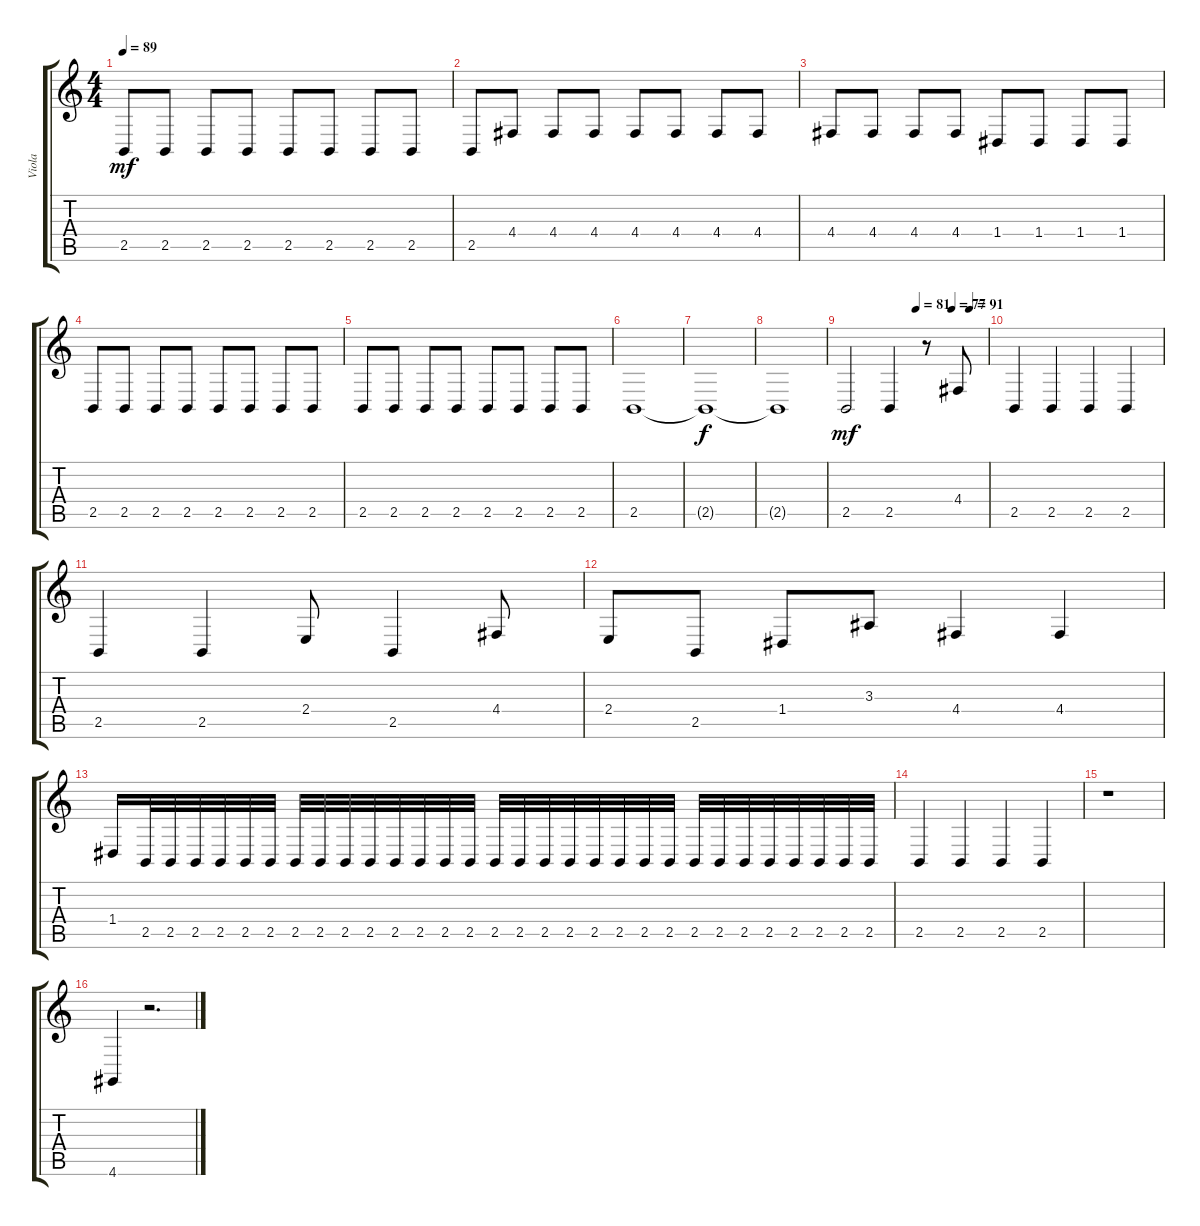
\track ("Viola" "Viola") {instrument viola}
\staff {score tabs}
\tuning (E4 B3 G3 D3 A2 E2) {hide}
\ts (4 4)
\tempo 89
\clef g2
\ks c
2.5.8{dy mf} 2.5.8 2.5.8 2.5.8 2.5.8 2.5.8 2.5.8 2.5.8 |
2.5.8 4.4.8{instrument violin} 4.4.8 4.4.8 4.4.8 4.4.8 4.4.8 4.4.8 |
4.4.8 4.4.8 4.4.8 4.4.8 1.4.8 1.4.8 1.4.8 1.4.8 |
2.5.8{instrument viola} 2.5.8 2.5.8 2.5.8 2.5.8 2.5.8 2.5.8 2.5.8 |
2.5.8 2.5.8 2.5.8 2.5.8 2.5.8 2.5.8 2.5.8 2.5.8 |
2.5.1 |
2.5{t}.1{dy f} |
2.5{t}.1 |
\tempo (81 0.5)
\tempo (77 0.75)
\tempo (91 0.875)
2.5.2{dy mf} 2.5.4 r.8 4.4.8{instrument violin} |
2.5.4{instrument viola} 2.5.4 2.5.4 2.5.4 |
2.5.4 2.5.4 2.4.8{instrument violin} 2.5.4{instrument viola} 4.4.8{instrument violin} |
2.4.8 2.5.8{instrument viola} 1.4.8{instrument violin} 3.3.8 4.4.4 4.4.4 |
1.4.16 2.5.32{instrument viola} 2.5.32 2.5.32 2.5.32 2.5.32 2.5.32 2.5.32 2.5.32 2.5.32 2.5.32 2.5.32 2.5.32 2.5.32 2.5.32 2.5.32 2.5.32 2.5.32 2.5.32 2.5.32 2.5.32 2.5.32 2.5.32 2.5.32 2.5.32 2.5.32 2.5.32 2.5.32 2.5.32 2.5.32 2.5.32 |
2.5.4 2.5.4 2.5.4 2.5.4 |
r.1 |
4.6.4 r.2{d}
